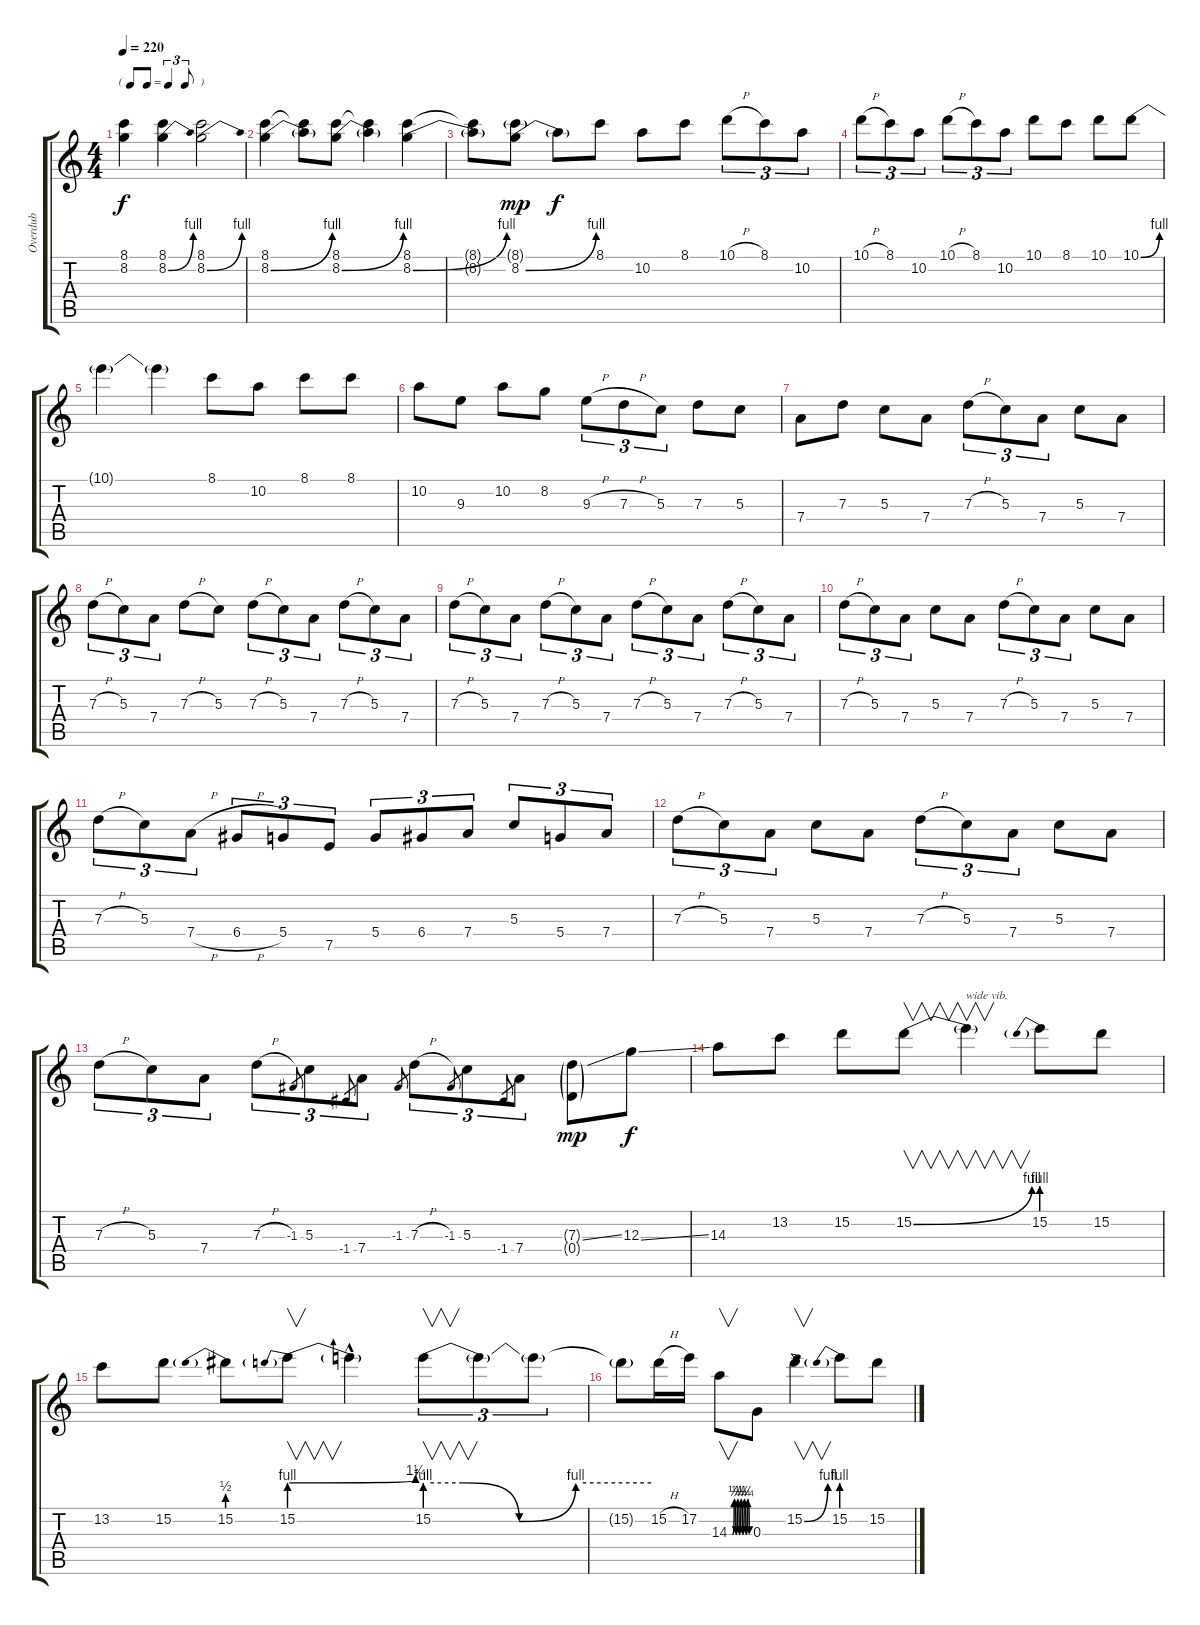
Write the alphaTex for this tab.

\track ("Overdub" "Overdub") {instrument fretlessbass}
\staff {score tabs}
\tuning (E4 B3 G3 D3 A2 E2) {hide}
\ts (4 4)
\tf triplet8th
\tempo 220
\clef g2
\ks c
(8.1{t} 8.2{t}).4{dy f} (8.1 8.2{be (bend 0 0 60 4)}).4 (8.1 8.2{be (bend 0 0 60 4)}).2 |
(8.1 8.2{be (bend 0 0 60 4)}).4 (8.1{t} 8.2{t}).8 (8.1 8.2{be (bend 0 0 60 4)}).8 (8.1{t} 8.2{t}).4 (8.1 8.2{be (bend 0 0 60 4)}).4 |
(8.1{t} 8.2{t}).8 (8.1{g} 8.2{be (bend 0 0 60 4)}).8{dy mp} 8.2{t}.8{dy f} 8.1.8 10.2.8 8.1.8 10.1{h}.8{tu (3 2)} 8.1.8{tu (3 2)} 10.2.8{tu (3 2)} |
10.1{h}.8{tu (3 2)} 8.1.8{tu (3 2)} 10.2.8{tu (3 2)} 10.1{h}.8{tu (3 2)} 8.1.8{tu (3 2)} 10.2.8{tu (3 2)} 10.1.8 8.1.8 10.1.8 10.1{be (bend 0 0 60 4)}.8 |
10.1{t}.4 10.1{t}.4 8.1.8 10.2.8 8.1.8 8.1.8 |
10.2.8 9.3.8 10.2.8 8.2.8 9.3{h}.8{tu (3 2)} 7.3{h}.8{tu (3 2)} 5.3.8{tu (3 2)} 7.3.8 5.3.8 |
7.4.8 7.3.8 5.3.8 7.4.8 7.3{h}.8{tu (3 2)} 5.3.8{tu (3 2)} 7.4.8{tu (3 2)} 5.3.8 7.4.8 |
7.3{h}.8{tu (3 2)} 5.3.8{tu (3 2)} 7.4.8{tu (3 2)} 7.3{h}.8 5.3.8 7.3{h}.8{tu (3 2)} 5.3.8{tu (3 2)} 7.4.8{tu (3 2)} 7.3{h}.8{tu (3 2)} 5.3.8{tu (3 2)} 7.4.8{tu (3 2)} |
7.3{h}.8{tu (3 2)} 5.3.8{tu (3 2)} 7.4.8{tu (3 2)} 7.3{h}.8{tu (3 2)} 5.3.8{tu (3 2)} 7.4.8{tu (3 2)} 7.3{h}.8{tu (3 2)} 5.3.8{tu (3 2)} 7.4.8{tu (3 2)} 7.3{h}.8{tu (3 2)} 5.3.8{tu (3 2)} 7.4.8{tu (3 2)} |
7.3{h}.8{tu (3 2)} 5.3.8{tu (3 2)} 7.4.8{tu (3 2)} 5.3.8 7.4.8 7.3{h}.8{tu (3 2)} 5.3.8{tu (3 2)} 7.4.8{tu (3 2)} 5.3.8 7.4.8 |
7.3{h}.8{tu (3 2)} 5.3.8{tu (3 2)} 7.4{h}.8{tu (3 2)} 6.4{h}.8{tu (3 2)} 5.4.8{tu (3 2)} 7.5.8{tu (3 2)} 5.4.8{tu (3 2)} 6.4.8{tu (3 2)} 7.4.8{tu (3 2)} 5.3.8{tu (3 2)} 5.4.8{tu (3 2)} 7.4.8{tu (3 2)} |
7.3{h}.8{tu (3 2)} 5.3.8{tu (3 2)} 7.4.8{tu (3 2)} 5.3.8 7.4.8 7.3{h}.8{tu (3 2)} 5.3.8{tu (3 2)} 7.4.8{tu (3 2)} 5.3.8 7.4.8 |
7.3{h}.8{tu (3 2)} 5.3.8{tu (3 2)} 7.4.8{tu (3 2)} 7.3{h}.8{tu (3 2)} -1.3.8{gr} 5.3.8{tu (3 2)} -1.4.8{gr} 7.4.8{tu (3 2)} -1.3.8{gr} 7.3{h}.8{tu (3 2)} -1.3.8{gr} 5.3.8{tu (3 2)} -1.4.8{gr} 7.4.8{tu (3 2)} (7.3{ss g} 0.4{g}).8{dy mp} 12.3{ss}.8{dy f} |
14.3.8 13.2.8 15.2.8 15.2{be (bend 0 0 60 4)}.8{v} 15.2{t}.4{v txt "wide vib."} 15.2{be (prebend 0 4 60 4)}.8 15.2.8 |
13.2.8 15.2.8 15.2{be (prebend 0 2 60 2)}.8 15.2{be (prebendbend 0 4 60 5)}.8{v} 15.2{hac t}.4 15.2{be (custom 0 4 10 4 25 0 40 4 60 4)}.8{v tu (3 2)} 15.2{t}.8{tu (3 2)} 15.2{t}.8{tu (3 2)} |
15.2{t}.8 15.2{h}.16 17.2.16 14.3{be (custom 0 0 10 0 15 1 20 0 25 1 30 0 35 1 40 0 45 1 50 0 55 1 60 0)}.8{v} 0.3.8 15.2{be (bend 0 0 60 4)}.4{v} 15.2{be (prebend 0 4 60 4)}.8 15.2.8
